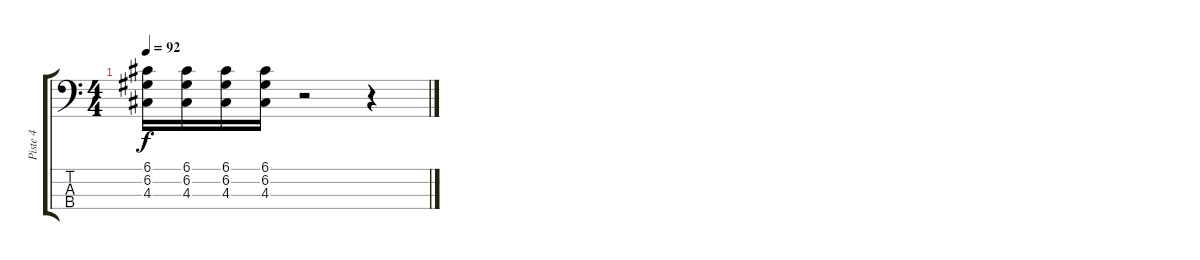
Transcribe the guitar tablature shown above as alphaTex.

\track ("Piste 4" "Piste 4") {instrument electricbassfinger}
\staff {score tabs}
\tuning (G2 D2 A1 E1) {hide}
\ts (4 4)
\tempo 92
\clef f4
\ks c
(6.1 6.2 4.3).16{dy f} (6.1 6.2 4.3).16 (6.1 6.2 4.3).16 (6.1 6.2 4.3).16 r.2 r.4
